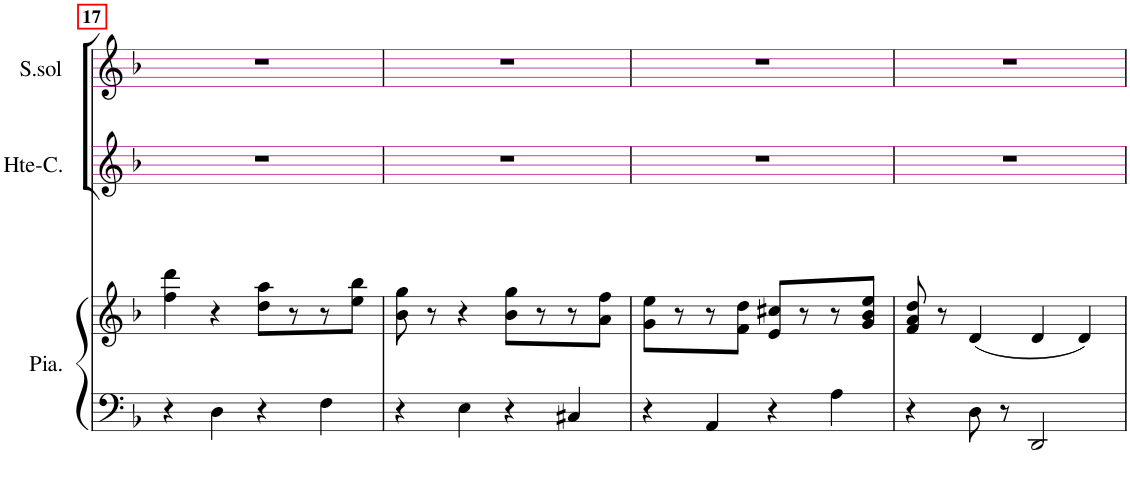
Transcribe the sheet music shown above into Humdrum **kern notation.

**kern	**kern	**kern	**kern
*part3	*part3	*part2	*part1
*staff4	*staff3	*staff2	*staff1
*I"Piano	*	*I"Hte-Contre	*I"Soprano solo
*I'Pia.	*	*I'Hte-C.	*I'S.sol
!!LO:PB:g=z
*clefF4	*clefG2	*clefG2	*clefG2
*k[b-]	*k[b-]	*k[b-]	*k[b-]
*M2/2	*M2/2	*M2/2	*M2/2
*met(c|)	*met(c|)	*met(c|)	*met(c|)
=17	=17	=17	=17
4r	4ff\ 4ddd\	1r	1r
4D\	4r	.	.
4r	8dd\ 8aa\L	.	.
.	8r	.	.
4F\	8r	.	.
.	8ee\ 8bb-\J	.	.
=18	=18	=18	=18
4r	8b-\ 8gg\	1r	1r
.	8r	.	.
4E\	4r	.	.
4r	8b-\ 8gg\L	.	.
.	8r	.	.
4C#X/	8r	.	.
.	8a\ 8ff\J	.	.
=19	=19	=19	=19
4r	8g\ 8ee\L	1r	1r
.	8r	.	.
4AA/	8r	.	.
.	8f\ 8dd\J	.	.
4r	8e/ 8cc#X/L	.	.
.	8r	.	.
4A\	8r	.	.
.	8g/ 8b-/ 8ee/J	.	.
=20	=20	=20	=20
4r	8f/ 8a/ 8dd/	1r	1r
.	8r	.	.
8D\	(4d/	.	.
8r	.	.	.
2DD/	4d/	.	.
.	4d/)	.	.
=	=	=	=
*-	*-	*-	*-
